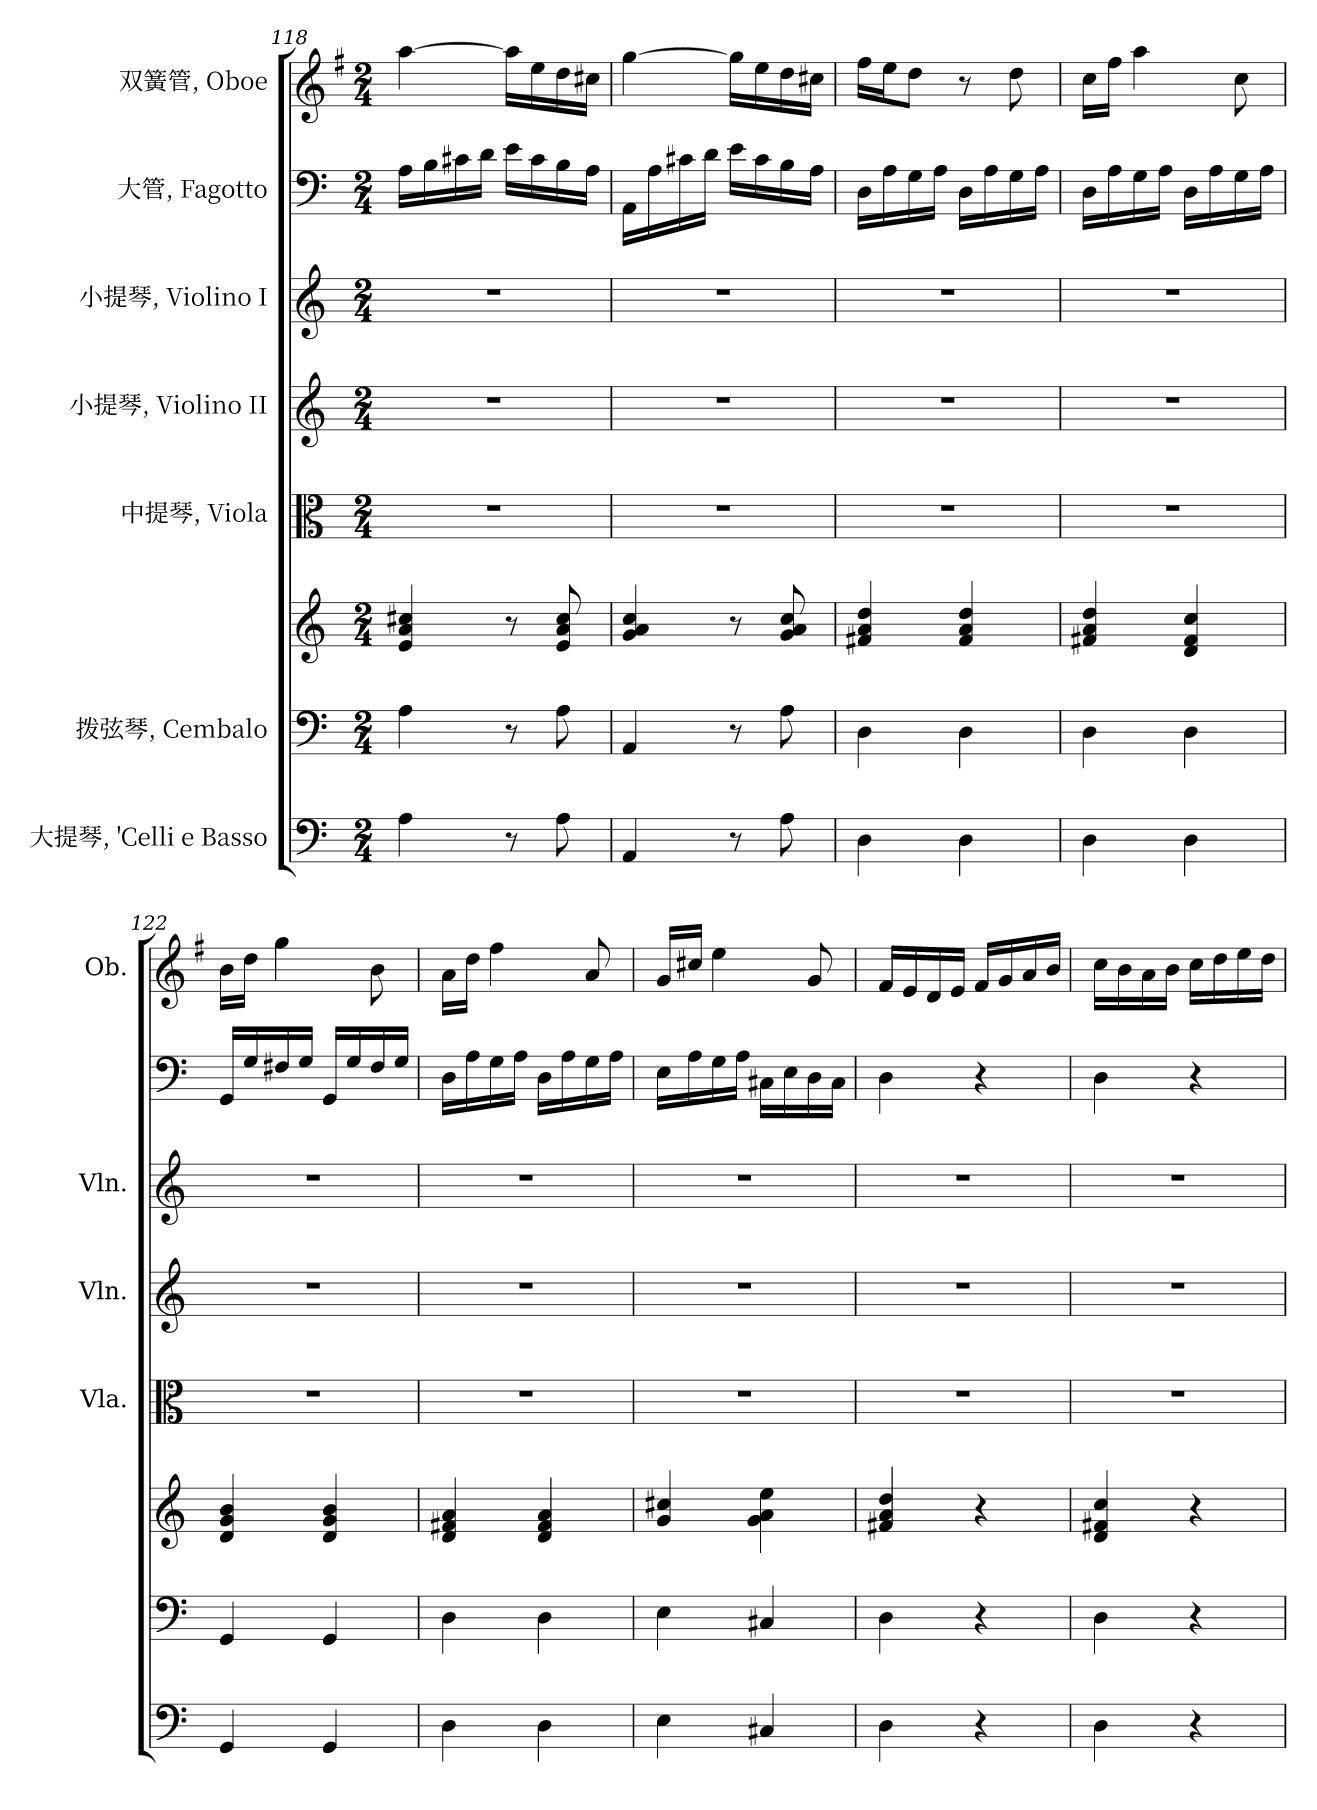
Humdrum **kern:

**kern	**kern	**kern	**kern	**kern	**kern	**kern	**kern
*part7	*part6	*part6	*part5	*part4	*part3	*part2	*part1
*staff8	*staff7	*staff6	*staff5	*staff4	*staff3	*staff2	*staff1
*I"大提琴, 'Celli e Basso	*I"拨弦琴, Cembalo	*	*I"中提琴, Viola	*I"小提琴, Violino II	*I"小提琴, Violino I	*I"大管, Fagotto	*I"双簧管, Oboe
*	*	*	*I'Vla.	*I'Vln.	*I'Vln.	*	*I'Ob.
!!LO:PB:g=z
*clefF4	*clefF4	*clefG2	*clefC3	*clefG2	*clefG2	*clefF4	*clefG2
*k[]	*k[]	*k[]	*k[]	*k[]	*k[]	*k[]	*k[f#]
*M2/4	*M2/4	*M2/4	*M2/4	*M2/4	*M2/4	*M2/4	*M2/4
=118	=118	=118	=118	=118	=118	=118	=118
4A\	4A\	4e/ 4a/ 4cc#X/	2r	2r	2r	16A\LL	[4aa\
.	.	.	.	.	.	16B\	.
.	.	.	.	.	.	16c#X\	.
.	.	.	.	.	.	16d\JJ	.
8r	8r	8r	.	.	.	16e\LL	16aa\LL]
.	.	.	.	.	.	16c#\	16ee\
8A\	8A\	8e/ 8a/ 8cc#/	.	.	.	16B\	16dd\
.	.	.	.	.	.	16A\JJ	16cc#X\JJ
=119	=119	=119	=119	=119	=119	=119	=119
4AA/	4AA/	4g/ 4a/ 4cc/	2r	2r	2r	16AA\LL	[4gg\
.	.	.	.	.	.	16A\	.
.	.	.	.	.	.	16c#X\	.
.	.	.	.	.	.	16d\JJ	.
8r	8r	8r	.	.	.	16e\LL	16gg\LL]
.	.	.	.	.	.	16c#\	16ee\
8A\	8A\	8g/ 8a/ 8cc/	.	.	.	16B\	16dd\
.	.	.	.	.	.	16A\JJ	16cc#X\JJ
=120	=120	=120	=120	=120	=120	=120	=120
4D\	4D\	4f#X/ 4a/ 4dd/	2r	2r	2r	16D\LL	16ff#\LL
.	.	.	.	.	.	16A\	16ee\J
.	.	.	.	.	.	16G\	8dd\J
.	.	.	.	.	.	16A\JJ	.
4D\	4D\	4f#/ 4a/ 4dd/	.	.	.	16D\LL	8r
.	.	.	.	.	.	16A\	.
.	.	.	.	.	.	16G\	8dd\
.	.	.	.	.	.	16A\JJ	.
=121	=121	=121	=121	=121	=121	=121	=121
4D\	4D\	4f#X/ 4a/ 4dd/	2r	2r	2r	16D\LL	16cc\LL
.	.	.	.	.	.	16A\	16ff#\JJ
.	.	.	.	.	.	16G\	4aa\
.	.	.	.	.	.	16A\JJ	.
4D\	4D\	4d/ 4f#/ 4cc/	.	.	.	16D\LL	.
.	.	.	.	.	.	16A\	.
.	.	.	.	.	.	16G\	8cc\
.	.	.	.	.	.	16A\JJ	.
!!LO:PB:g=z
=122	=122	=122	=122	=122	=122	=122	=122
4GG/	4GG/	4d/ 4g/ 4b/	2r	2r	2r	16GG/LL	16b\LL
.	.	.	.	.	.	16G/	16dd\JJ
.	.	.	.	.	.	16F#X/	4gg\
.	.	.	.	.	.	16G/JJ	.
4GG/	4GG/	4d/ 4g/ 4b/	.	.	.	16GG/LL	.
.	.	.	.	.	.	16G/	.
.	.	.	.	.	.	16F#/	8b\
.	.	.	.	.	.	16G/JJ	.
=123	=123	=123	=123	=123	=123	=123	=123
4D\	4D\	4d/ 4f#X/ 4a/	2r	2r	2r	16D\LL	16a\LL
.	.	.	.	.	.	16A\	16dd\JJ
.	.	.	.	.	.	16G\	4ff#\
.	.	.	.	.	.	16A\JJ	.
4D\	4D\	4d/ 4f#/ 4a/	.	.	.	16D\LL	.
.	.	.	.	.	.	16A\	.
.	.	.	.	.	.	16G\	8a/
.	.	.	.	.	.	16A\JJ	.
=124	=124	=124	=124	=124	=124	=124	=124
4E\	4E\	4g/ 4cc#X/	2r	2r	2r	16E\LL	16g/LL
.	.	.	.	.	.	16A\	16cc#X/JJ
.	.	.	.	.	.	16G\	4ee\
.	.	.	.	.	.	16A\JJ	.
4C#X/	4C#X/	4g\ 4a\ 4ee\	.	.	.	16C#X\LL	.
.	.	.	.	.	.	16E\	.
.	.	.	.	.	.	16D\	8g/
.	.	.	.	.	.	16C#\JJ	.
=125	=125	=125	=125	=125	=125	=125	=125
4D\	4D\	4f#X/ 4a/ 4dd/	2r	2r	2r	4D\	16f#/LL
.	.	.	.	.	.	.	16e/
.	.	.	.	.	.	.	16d/
.	.	.	.	.	.	.	16e/JJ
4r	4r	4r	.	.	.	4r	16f#/LL
.	.	.	.	.	.	.	16g/
.	.	.	.	.	.	.	16a/
.	.	.	.	.	.	.	16b/JJ
!!LO:PB:g=z
=126	=126	=126	=126	=126	=126	=126	=126
4D\	4D\	4d/ 4f#X/ 4cc/	2r	2r	2r	4D\	16cc\LL
.	.	.	.	.	.	.	16b\
.	.	.	.	.	.	.	16a\
.	.	.	.	.	.	.	16b\JJ
4r	4r	4r	.	.	.	4r	16cc\LL
.	.	.	.	.	.	.	16dd\
.	.	.	.	.	.	.	16ee\
.	.	.	.	.	.	.	16dd\JJ
=	=	=	=	=	=	=	=
*-	*-	*-	*-	*-	*-	*-	*-
